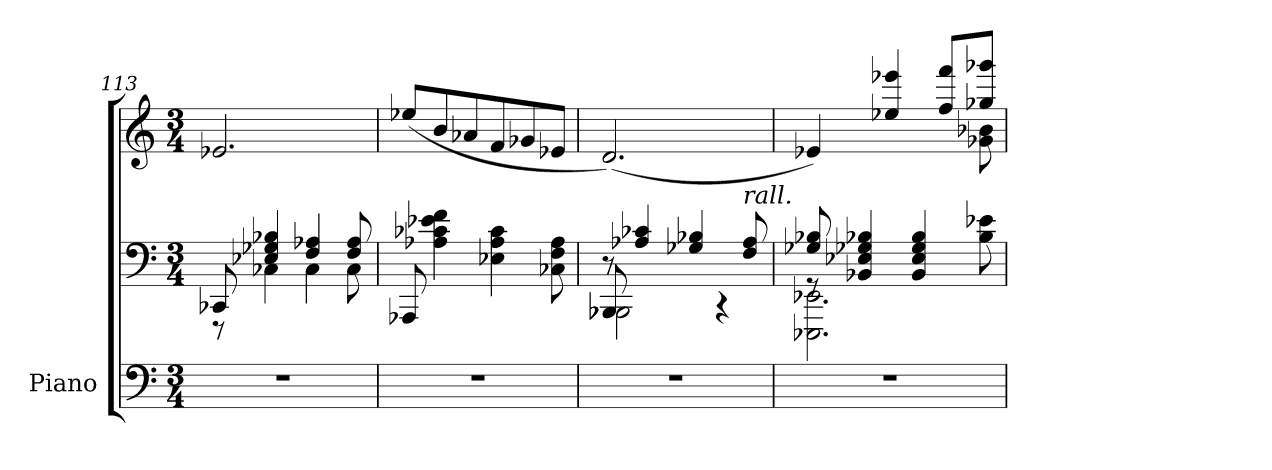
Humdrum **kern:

**kern	**kern	**kern
*part1	*part1	*part1
*staff3	*staff2	*staff1
*I"Piano	*	*
*I'Pno.	*	*
!!LO:LB:g=z
*clefF4	*clefF4	*clefG2
*k[]	*k[]	*k[]
*M3/4	*M3/4	*M3/4
=113	=113	=113
*	*^	*
2.r	8CC-X/	8r	2.e-X/
.	4E-X/ 4G-X/ 4B-X/	4C-X\	.
.	4F/ 4A-X/	4C-\	.
.	8F/ 8A-/	8C-\	.
*	*v	*v	*
=114	=114	=114
2.r	8AAA-X/	(8ee-X/L
.	4A-X\ 4c-X\ 4e-X\ 4f\	8b/
.	.	8a-X/
.	4E-X\ 4A-\ 4c-\	8f/
.	.	8g-X/
.	8C-X\ 8F\ 8A-\	8e-X/J
=115	=115	=115
*	*^	*
*	*	*^	*
2.r	8BBB-X/	2BBB-\	8r	(2.d/)
.	4A-X/ 4c-X/	.	8ryy	.
.	.	.	2ryy	.
.	4G-X/ 4B-X/	.	.	.
.	.	4r	.	.
!	!LO:TX:a:i:t=rall.	!	!	!
.	8F/ 8A-/	.	.	.
!!LO:LB:g=z
=116	=116	=116	=116	=116
*	*	*	*	*^
2.r	8G-X/ 8B-X/	2.EEE-X\ 2.EE-X\	8rGG	4e-X/)	2ryy
.	4BB-X/ 4E-X/ 4G-X/ 4B-X/	.	8ryy	.	.
.	.	.	2ryy	4ee-X/ 4eee-X/	.
.	4BB-/ 4E-/ 4G-/ 4B-/	.	.	.	.
.	.	.	.	8ff/ 8fff/L	8ryy
.	8B-\ 8e-X\	.	.	8gg-X/ 8ggg-X/J	8g-X\ 8b-X\
*	*v	*v	*v	*	*
*	*	*v	*v
=	=	=
*-	*-	*-
